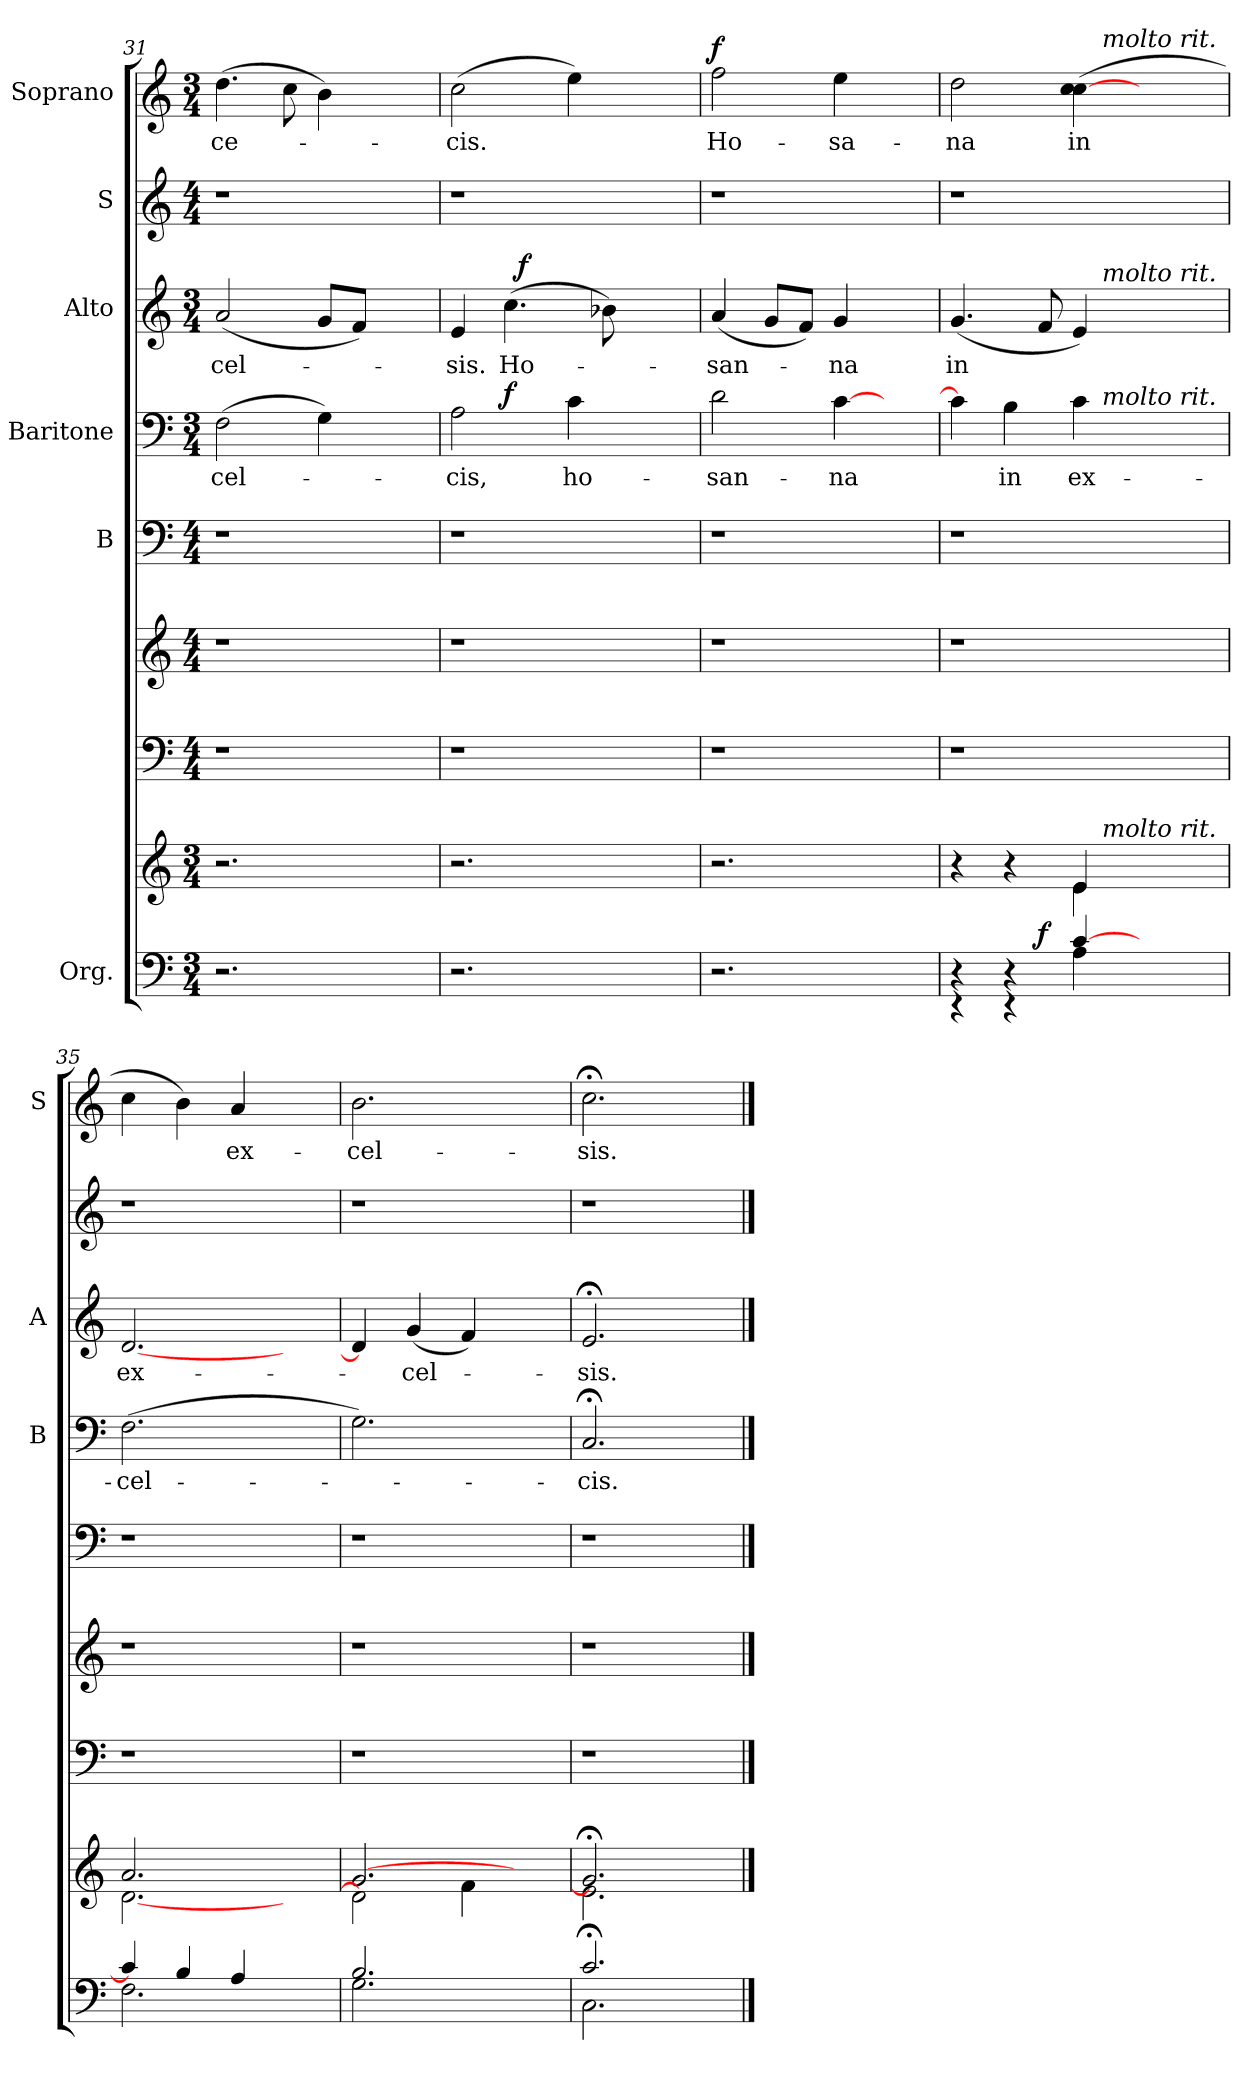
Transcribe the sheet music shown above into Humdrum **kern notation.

**kern	**kern	**dynam	**kern	**kern	**kern	**kern	**text	**dynam	**kern	**text	**dynam	**kern	**kern	**text	**dynam
*part8	*part8	*part8	*part7	*part6	*part5	*part4	*part4	*part4	*part3	*part3	*part3	*part2	*part1	*part1	*part1
*staff9	*staff8	*staff8/9	*staff7	*staff6	*staff5	*staff4	*staff4	*staff4	*staff3	*staff3	*staff3	*staff2	*staff1	*staff1	*staff1
*I"Org.	*	*	*	*	*I"B	*I"Baritone	*	*	*I"Alto	*	*	*I"S	*I"Soprano	*	*
*	*	*	*	*	*	*I'B	*	*	*I'A	*	*	*	*I'S	*	*
*clefF4	*clefG2	*	*clefF4	*clefG2	*clefF4	*clefF4	*	*	*clefG2	*	*	*clefG2	*clefG2	*	*
*k[]	*k[]	*	*k[]	*k[]	*k[]	*k[]	*	*	*k[]	*	*	*k[]	*k[]	*	*
*C:	*C:	*	*C:	*C:	*C:	*C:	*	*	*C:	*	*	*C:	*C:	*	*
*M3/4	*M3/4	*	*M4/4	*M4/4	*M4/4	*M3/4	*	*	*M3/4	*	*	*M4/4	*M3/4	*	*
=31	=31	=31	=31	=31	=31	=31	=31	=31	=31	=31	=31	=31	=31	=31	=31
!	!	!	!	!	!	!	!LO:LY:b	!	!	!LO:LY:b	!	!	!	!LO:LY:b	!
2.r	2.r	.	1r	1r	1r	(>2F\	-cel-	.	(<2a/	-cel-	.	1r	(>4.dd\	-ce-	.
.	.	.	.	.	.	.	.	.	.	.	.	.	8cc\	.	.
.	.	.	.	.	.	4G\)	.	.	8g/L	.	.	.	4b\)	.	.
.	.	.	.	.	.	.	.	.	8f/J)	.	.	.	.	.	.
4ryy	4ryy	.	.	.	.	4ryy	.	.	4ryy	.	.	.	4ryy	.	.
!!LO:PB:g=z
=32	=32	=32	=32	=32	=32	=32	=32	=32	=32	=32	=32	=32	=32	=32	=32
!	!	!	!	!	!	!	!LO:LY:b	!	!	!LO:LY:b	!	!	!	!LO:LY:b	!
*	*	*	*	*	*	*^	*	*	*^	*	*	*	*	*	*
2.r	2.r	.	1r	1r	1r	2A\	4ryy	-cis,	.	4e/	4ryy	-sis.	.	1r	(>2cc\	-cis.	.
!	!	!	!	!	!	!	!	!	!LO:DY:a	!	!	!LO:LY:b	!	!	!	!	!
.	.	.	.	.	.	.	2.ryy	.	f	(>4.cc\	32ryy	Ho-	.	.	.	.	.
!	!	!	!	!	!	!	!	!	!	!	!	!	!LO:DY:a	!	!	!	!
.	.	.	.	.	.	.	.	.	.	.	2ryy	.	f	.	.	.	.
!	!	!	!	!	!	!	!	!LO:LY:b	!	!	!	!	!	!	!	!	!
.	.	.	.	.	.	4c\	.	ho-	.	.	.	.	.	.	4ee\)	.	.
.	.	.	.	.	.	.	.	.	.	8b-X\)	.	.	.	.	.	.	.
4ryy	4ryy	.	.	.	.	4ryy	.	.	.	4ryy	.	.	.	.	4ryy	.	.
.	.	.	.	.	.	.	.	.	.	.	8..ryy	.	.	.	.	.	.
=33	=33	=33	=33	=33	=33	=33	=33	=33	=33	=33	=33	=33	=33	=33	=33	=33	=33
!	!	!	!	!	!	!	!	!LO:LY:b	!	!	!	!LO:LY:b	!	!	!	!LO:LY:b	!LO:DY:a
*	*	*	*	*	*	*v	*v	*	*	*	*	*	*	*	*	*	*
*	*	*	*	*	*	*	*	*	*v	*v	*	*	*	*	*	*
2.r	2.r	.	1r	1r	1r	2d\	-san-	.	(<4a/	-san-	.	1r	2ff\	Ho-	f
.	.	.	.	.	.	.	.	.	8g/L	.	.	.	.	.	.
.	.	.	.	.	.	.	.	.	8f/J)	.	.	.	.	.	.
!	!	!	!	!	!	!	!LO:LY:b	!	!	!LO:LY:b	!	!	!	!LO:LY:b	!
.	.	.	.	.	.	[>4c\	-na	.	4g/	-na	.	.	4ee\	-sa-	.
4ryy	4ryy	.	.	.	.	4ryy	.	.	4ryy	.	.	.	4ryy	.	.
=34	=34	=34	=34	=34	=34	=34	=34	=34	=34	=34	=34	=34	=34	=34	=34
*^	*^	*	*	*	*	*	*	*	*	*	*	*	*	*	*
!	!	!	!	!	!	!	!	!	!	!	!	!LO:LY:b	!	!	!	!LO:LY:b	!
*	*^	*	*^	*	*	*	*	*^	*	*	*^	*	*	*	*^	*	*
4rEE	4rC	4.ryy	4ra	2ryy	2ryy	.	1r	1r	1r	4c\]	2ryy	.	.	(<4.g/	2ryy	in	.	1r	2dd\	2ryy	-na	.
!	!	!	!	!	!	!	!	!	!	!	!	!LO:LY:b	!	!	!	!	!	!	!	!	!	!
4rEE	4rC	.	4ra	.	.	.	.	.	.	4B\	.	in	.	.	.	.	.	.	.	.	.	.
!	!	!	!	!	!	!LO:DY:a=2	!	!	!	!	!	!	!	!	!	!	!	!	!	!	!	!
.	.	2ryy	.	.	.	f	.	.	.	.	.	.	.	8f/	.	.	.	.	.	.	.	.
!	!	!	!	!	!	!	!	!	!	!	!	!LO:LY:b	!	!	!	!	!	!	!	!	!LO:LY:b	!
[>4c/	4A\	.	4e/	4e\	16.ryy	.	.	.	.	4c\	16.ryy	ex-	.	4e/)	16.ryy	.	.	.	(>4cc\ [>4cc\	16.ryy	in	.
!	!	!	!	!	!	!	!	!	!	!	!	!	!	!	!	!	!	!	!	!LO:TX:a:i:t=molto rit.	!	!
!	!	!	!	!	!	!	!	!	!	!	!	!	!	!	!LO:TX:a:i:t=molto rit.	!	!	!	!	!	!	!
!	!	!	!	!	!	!	!	!	!	!	!LO:TX:a:i:t=molto rit.	!	!	!	!	!	!	!	!	!	!	!
!	!	!	!	!	!LO:TX:a:i:t=molto rit.	!	!	!	!	!	!	!	!	!	!	!	!	!	!	!	!	!
.	.	.	.	.	4ryy	.	.	.	.	.	4ryy	.	.	.	4ryy	.	.	.	.	4ryy	.	.
4ryy	4ryy	.	4ryy	4ryy	.	.	.	.	.	4ryy	.	.	.	4ryy	.	.	.	.	4ryy	.	.	.
.	.	.	.	.	8ryy	.	.	.	.	.	8ryy	.	.	.	8ryy	.	.	.	.	8ryy	.	.
.	.	8ryy	.	.	.	.	.	.	.	.	.	.	.	.	.	.	.	.	.	.	.	.
.	.	.	.	.	32ryy	.	.	.	.	.	32ryy	.	.	.	32ryy	.	.	.	.	32ryy	.	.
=35	=35	=35	=35	=35	=35	=35	=35	=35	=35	=35	=35	=35	=35	=35	=35	=35	=35	=35	=35	=35	=35	=35
!	!	!	!	!	!	!	!	!	!	!	!	!LO:LY:b	!	!	!	!LO:LY:b	!	!	!	!	!	!
*	*v	*v	*	*	*	*	*	*	*	*v	*v	*	*	*v	*v	*	*	*	*v	*v	*	*
*	*	*	*v	*v	*	*	*	*	*	*	*	*	*	*	*	*	*	*
4c/]	2.F\	2.a/	[<2.d\	.	1r	1r	1r	(>2.F\	-cel-	.	[<2.d/	ex-	.	1r	4cc\	.	.
4B/	.	.	.	.	.	.	.	.	.	.	.	.	.	.	4b\)	.	.
!	!	!	!	!	!	!	!	!	!	!	!	!	!	!	!	!LO:LY:b	!
4A/	.	.	.	.	.	.	.	.	.	.	.	.	.	.	4a/	ex-	.
4ryy	4ryy	4ryy	4ryy	.	.	.	.	4ryy	.	.	4ryy	.	.	.	4ryy	.	.
=36	=36	=36	=36	=36	=36	=36	=36	=36	=36	=36	=36	=36	=36	=36	=36	=36	=36
!	!	!	!	!	!	!	!	!	!	!	!	!	!	!	!	!LO:LY:b	!
2.B/	2.G\	[>2.g/	2d\]	.	1r	1r	1r	2.G\)	.	.	4d/]	.	.	1r	2.b\	-cel-	.
!	!	!	!	!	!	!	!	!	!	!	!	!LO:LY:b	!	!	!	!	!
.	.	.	.	.	.	.	.	.	.	.	(<4g/	-cel-	.	.	.	.	.
.	.	.	4f\	.	.	.	.	.	.	.	4f/)	.	.	.	.	.	.
4ryy	4ryy	4ryy	4ryy	.	.	.	.	4ryy	.	.	4ryy	.	.	.	4ryy	.	.
=37	=37	=37	=37	=37	=37	=37	=37	=37	=37	=37	=37	=37	=37	=37	=37	=37	=37
!	!	!	!	!	!	!	!	!	!LO:LY:b	!	!	!LO:LY:b	!	!	!	!LO:LY:b	!
2.c;</	2.C\	2.g;</]	2.e\	.	1r	1r	1r	2.C;/	-cis.	.	2.e;/	-sis.	.	1r	2.cc;<\	-sis.	.
4ryy	4ryy	4ryy	4ryy	.	.	.	.	4ryy	.	.	4ryy	.	.	.	4ryy	.	.
*v	*v	*	*	*	*	*	*	*	*	*	*	*	*	*	*	*	*
*	*v	*v	*	*	*	*	*	*	*	*	*	*	*	*	*	*
==	==	==	==	==	==	==	==	==	==	==	==	==	==	==	==
*-	*-	*-	*-	*-	*-	*-	*-	*-	*-	*-	*-	*-	*-	*-	*-
